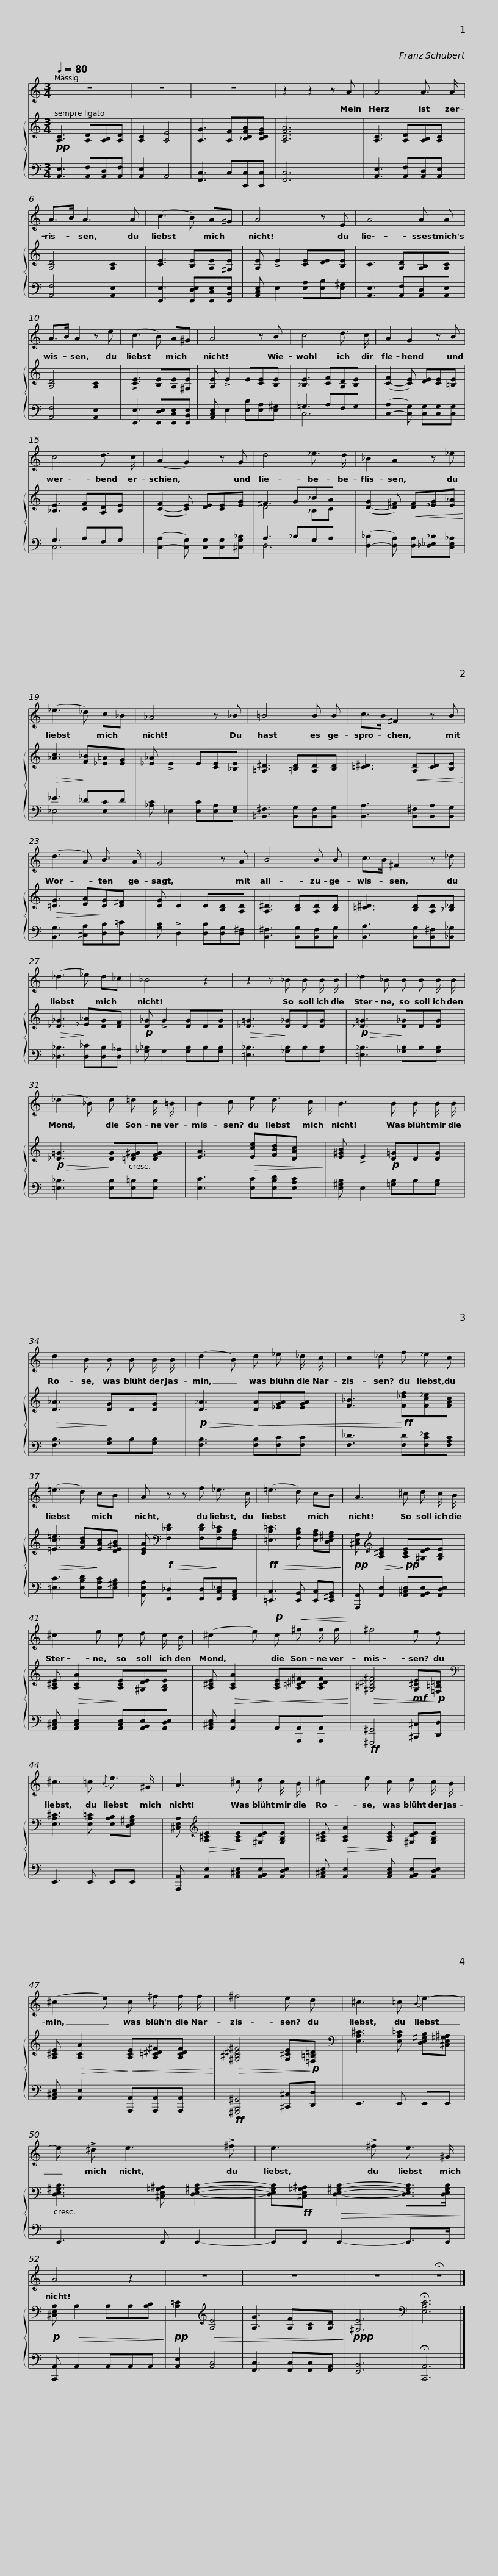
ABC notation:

X:1
%%score 1 { ( 2 5 ) | ( 3 4 ) }
L:1/8
Q:1/4=80
M:3/4
I:linebreak $
K:C
V:1 treble
V:2 treble
V:5 treble
V:3 bass
V:4 bass
V:1
 z6 | z6 | z6 | z2 z2 z A | A4 A3/2 A/ | %5
 A>B A3 A | (c3 B) A^G |$ A4 z E | A4 A A | A>B A2 z e | %10
 (c3 B) A^G | A4 z B | c4 d3/2 c/ | A2 G2 z B |$ c4 d3/2 c/ | %15
 (A2 G2) z G | d4 _e3/2 d/ | _B2 A2 z _e | (_e3 _d) c_B | _A4 z _B |$ %20
 =B4 B B | c>B ^F2 z B | (d3 A) B3/2 A/ | G4 z A | B4 B B | %25
 c>B ^F2 z _d |$ (_d3 _e) d_c | _B4 z2 | z2 z _B B B/ B/ | _d2 _B B B B/ B/ | %30
 (_d2 _B) d =d c/ =B/ |$ B2 c e d3/2 c/ | B3 B B B/ B/ | d2 B B B B/ B/ | (d2 B) d _e _d/ c/ |$ %35
 c2 _d f _e c | (=e3 d) cB | A z z f _e3/2 c/ | (=e3 d) cB | A3 ^c d c/ B/ |$ %40
 ^c2 e c d c/ B/ | (^c2 e)!p! c!<(! ^f f/ f/!<)! | ^f4 e d | ^c3 =c{B} e3/2 ^G/ |$ A3 ^c d c/ B/ | %45
 ^c2 e c d c/ B/ | (^c2 e) c ^f f/ f/ | ^f4 e d |$ ^c3 =c{B} e2- | e !>!^d e3 !>!^f | %50
 e3 !>!^f e3/2 ^G/ | A4 z2 | z6 | z6 | z6 | %55
 !fermata!z6 |] %56
V:2
!pp! [A,C]3 [A,D][A,B,][A,D] | [A,C]2 [A,E]4 | [A,G]3 [A,F][_B,CFA][B,CEG] | [A,CFA]6 | [A,C]3 [A,D][A,B,][A,C] | %5
 [A,D]4 [A,C]2 | [CE]3 [B,E][A,E][^G,E] |$ [A,E] !>!E2 [CE][DE][B,E] | C3 [A,D][A,B,][A,C] | [A,D]4 [A,C]2 | %10
 !>![CE]3 [B,E][A,E][^G,E] | [A,E] !>!E2 E[CE][B,E] | [_B,E]3 [CF][A,D][B,E] | ([C-F]2 [CE]) [DE][CE][=B,E] |$ [_B,E]3 [CF][A,D][B,E] | %15
 ([C-F]2 [CE]) [DE][CE][EG] | ^F3 G_BA | ([D-G]2 [D^F])!<(! [DF][_EG][E_A]!<)! |!>(! [_Ac]3!>)! [F_B][_E=A][EG] | [_E_A] !>!E2 E[CE][_B,E] |$ %20
 [=A,^D]3 [=B,D][A,D][B,D] | [=C^D]3!<(! [A,D][CD][B,E]!<)! |!>(! [=DG]3 [EA]!>)![DG][D^F] | [DG] D2 D[B,D][A,D] | [A,^D]3 [B,D][A,D][B,D] | %25
 [=C^D]3 [B,D][A,D][_B,_D] |$!>(! [_D_G]3!>)! [_E_A][DG][DF] |!p! [D_G] !>!G2 [DG]D[DG] |!>(! [_D=G]3!>)! [D_G]D[DG] |!p!!>(! [_D=G]3!>)! [D_G]D[DG] | %30
!p!!>(! [_D=G]3!>)! [DG][=DF^G][DFG] |$ [EA]3!>(! [Ece][FBd][DAc]!>)! | [E^GB] !>!E2!p! [D=G]D[DG] |!>(! [D_A]3!>)! [DG]D[DG] |!p!!>(! [D_A]3!>)!!<(! [DA][_EGA][EGA] |$ %35
 [F_B]3!<)!!ff! [F_df][Fc_e][FAc] |!>(! [=Ec=e]3 [FBd]!>)![EAc][DE^GB] | [CEA][K:bass]!f!!>(! [F,_DF]2 [F,DF]!>)![F,C_E][F,A,C] |!ff!!>(! [=E,C=E]3 [F,B,D] [E,A,C][D,E,^G,B,]!>)! |!pp! [^C,E,A,][K:treble]!>(! [A,^CE]2!>)!!pp! [A,CE][^G,DE][G,B,E] |$ %40
 [A,^CE]!>(! [A,CA]2!>)! [A,CE][^G,DE][G,B,E] | [A,^CE]!>(! [A,CA]2!>)!!<(! [A,CE][A,=C^D^F][A,CDF]!<)! |!>(! [^G,^B,^D^F]4!mf! [G,^CE]!>)!!p![=F,=B,=D] |[K:bass] [E,A,^C]3 [E,A,=C] [E,A,B,][D,E,^G,B,] |$ [^C,E,A,][K:treble]!>(! [A,^CE]2!>)! [A,CE][^G,DE][G,B,E] | %45
 [A,^CE]!>(! [A,CA]2!>)! [A,CE] [^G,DE][G,B,E] | [A,^CE]!>(! [A,CA]2!>)!!<(! [A,CE][A,=C^D^F][A,CDF]!<)! |!>(! [^G,^B,^D^F]4 [G,^CE]!>)!!p![=F,=B,=D] |$[K:bass] [E,A,^C]3 [E,A,=C] [D,E,^G,B,][^C,E,=G,^A,] | [D,E,^G,B,]3 [^C,E,=G,^A,] [D,E,^G,B,]2- | %50
 [D,E,G,B,]!ff![^C,E,=G,^A,]!>(! [D,E,^G,B,]2- [D,E,G,B,]>[D,E,G,B,]!>)! |!p! [^C,E,A,]!>(! A,2 A,A,[A,B,]!>)! |!pp! [A,=C]2[K:treble]!>(! [A,E]4 | [A,G]3 [A,F][A,C][A,D]!>)! |!ppp! [^G,E]6 | %55
[K:bass] !fermata![E,A,C]6 |] %56
V:3
 [A,,E,]3 [A,,F,][A,,D,][A,,F,] | [A,,E,]2 A,,4 | [F,,C,]3 C,[C,,C,][C,,C,] | [F,,C,]6 | [A,,E,]3 [A,,F,][A,,D,][A,,E,] | %5
 [A,,F,]4 [A,,E,]2 | [E,,E,]3 [E,,D,E,][E,,C,E,][E,,B,,E,] |$ [A,,C,E,] E,2 [E,A,][E,B,][E,^G,] | [A,,E,]3 [A,,F,][A,,D,][A,,E,] | [A,,F,]4 [A,,E,]2 | %10
 [E,,E,]3 [E,,D,E,][E,,C,E,][E,,B,,E,] | [A,,C,E,] E,2 [E,C][E,A,][E,^G,] | =G,3 A,F,G, | ([C,-A,]2 [C,G,]) [C,G,][C,G,][C,G,] |$ G,3 A,F,G, | %15
 ([C,-A,]2 [C,G,]) [C,G,][C,G,][^C,G,_B,] | A,3 _B,G,A, | ([D,-_B,]2 [D,A,]) [D,A,][_D,_E,_B,][C,E,_A,] | _E3 _DCD | [_A,C] _E,2 [E,C][E,A,][E,G,] |$ %20
 [=B,,^F,]3 [B,,G,][B,,F,][B,,G,] | [B,,A,]3 [B,,^F,][B,,A,][B,,G,] | [B,,G,]3 [^C,A,][D,B,][D,=C] | [G,B,] !>!D,2 [D,B,][D,G,][D,^F,] | [B,,^F,]3 [B,,G,][B,,F,][B,,G,] | %25
 [B,,A,]3 [B,,G,][B,,^F,][_B,,_G,] |$ [_D,_B,]3 [D,_C][D,B,][D,_A,] | [_G,_B,] G,2 [G,B,]B,[G,B,] | [=E,_B,]3 [_G,B,]B,[G,B,] | [=E,_B,]3 [_G,B,]B,[G,B,] | %30
 [=E,_B,]3 [E,B,][E,=B,][E,B,] |$ [E,C]3 [E,C][E,B,D][E,A,C] | [E,^G,B,] E,2 [=G,B,]B,[G,B,] | [F,B,]3 [G,B,]B,[G,B,] | [F,B,]3 [F,B,][F,C][F,C] |$ %35
 [F,_D]3 [F,D][F,C_E][F,A,C] | [=E,C]3 [E,B,D][E,A,C][E,^G,B,] | [A,,E,A,] [F,,_D,]2 [F,,D,][F,,C,_E,][F,,A,,C,] | [=E,,C,]3 [E,,B,,] [E,,C,][E,,^G,,B,,] | [A,,,A,,] [A,,E,]2 [A,,^C,E,][A,,B,,E,][A,,D,E,] |$ %40
 [A,,^C,E,] [A,,C,E,]2 [A,,C,E,][A,,B,,E,][A,,D,E,] | [A,,^C,E,] [A,,E,]2 A,,[A,,,A,,][A,,,A,,] |!ff! [^G,,,^G,,]4 [^C,,^C,][D,,D,] | E,,3 E,, E,,E,, |$ [A,,,A,,] [A,,E,]2 [A,,^C,E,][A,,B,,E,][A,,D,E,] | %45
 [A,,^C,E,] [A,,E,]2 [A,,C,E,] [A,,B,,E,][A,,D,E,] | [A,,^C,E,] [A,,E,]2 [A,,,A,,][A,,,A,,][A,,,A,,] |!ff! [^G,,,B,,,^G,,]4 [^C,,^C,][D,,D,] |$ E,,3 E,, E,,E,, | E,,3 E,, E,,2- | %50
 E,,E,, E,,2- E,,>E,, | [A,,,A,,] A,,2 A,,A,,A,, | [A,,E,]2 [A,,C,]4 | [F,,C,]3 [F,,C,][F,,C,][F,,A,,] | [E,,B,,]6 | %55
 !fermata![A,,,A,,]6 |] %56
V:4
 x6 | x6 | x6 | x6 | x6 | %5
 x6 | x6 |$ x6 | x6 | x6 | %10
 x6 | x6 | C,6 | x6 |$ C,6 | %15
 x6 | D,6 | x6 | _E,4 E,2 | x6 |$ %20
 x6 | x6 | x6 | x6 | x6 | %25
 x6 |$ x6 | x6 | x6 | x6 | %30
 x6 |$ x6 | x6 | x6 | x6 |$ %35
 x6 | x6 | x6 | x6 | x6 |$ %40
 x6 | x6 | x6 | x6 |$ x6 | %45
 x6 | x6 | x6 |$ x6 | x6 | %50
 x6 | x6 | x6 | x6 | x6 | %55
 x6 |] %56
V:5
 x6 | x6 | x6 | x6 | x6 | %5
 x6 | x6 |$ x6 | x6 | x6 | %10
 x6 | x6 | x6 | x6 |$ x6 | %15
 x6 | D4 _B,C | x6 | x6 | x6 |$ %20
 x6 | x6 | x6 | x6 | x6 | %25
 x6 |$ x6 | x6 | x6 | x6 | %30
 x6 |$ x6 | x6 | x6 | x6 |$ %35
 x6 | x6 | x[K:bass] x5 | x6 | x[K:treble] x5 |$ %40
 x6 | x6 | x6 |[K:bass] x6 |$ x[K:treble] x5 | %45
 x6 | x6 | x6 |$[K:bass] x6 | x6 | %50
 x6 | x6 | x2[K:treble] x4 | x6 | x6 | %55
[K:bass] x6 |] %56
